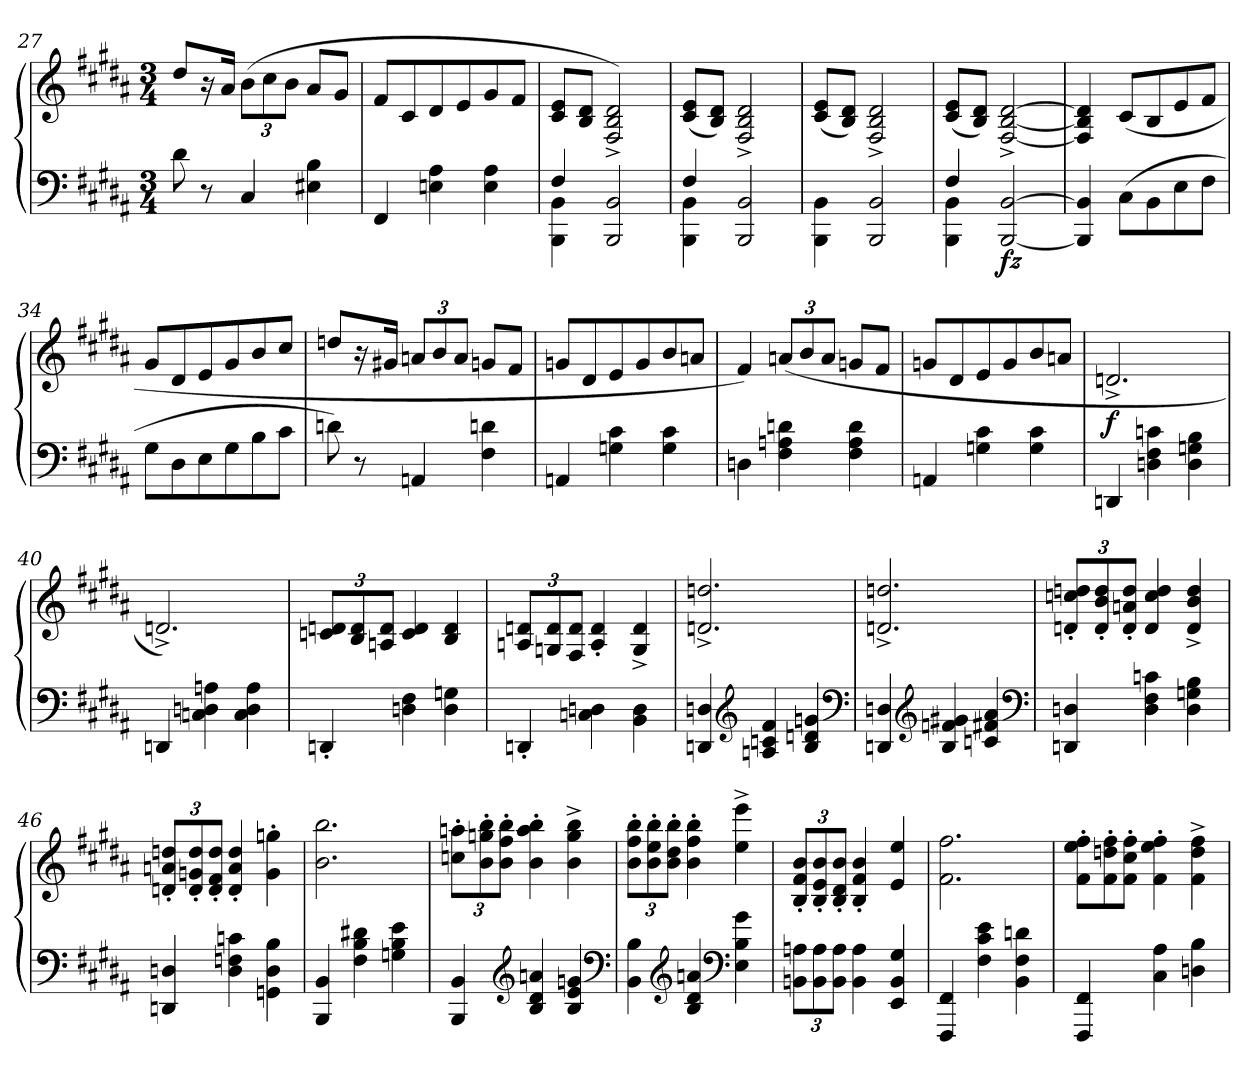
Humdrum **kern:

**kern	**kern	**dynam
*part1	*part1	*part1
*staff2	*staff1	*staff1/2
*clefF4	*clefG2	*
*k[f#c#g#d#a#]	*k[f#c#g#d#a#]	*
*B:	*B:	*
*M3/4	*M3/4	*
=27	=27	=27
8d#	8dd#L	.
8r	16r	.
.	16a#/Jk	.
*	*Xbrackettup	*
4C#	(12b\L	.
.	12cc#\	.
.	12b\J	.
4B 4E#X	8a#L	.
.	8g#J	.
=28	=28	=28
4FF#	8f#L	.
.	8c#	.
4A# 4En	8d#	.
.	8e	.
4A# 4E	8g#	.
.	8f#J	.
=29	=29	=29
*^	*	*
4F#	4BB 4BBB	8e 8c#L	.
.	.	8d# 8BJ	.
2ryy	2BB 2BBB	2d#^>/ 2B^>/ 2F#^>/)	.
=30	=30	=30	=30
4F#	4BB 4BBB	(<8e 8c#L	.
.	.	8d# 8BJ)	.
2ryy	2BB 2BBB	2d#^>/ 2B^>/ 2F#^>/	.
=31	=31	=31	=31
4ryy	4BB\ 4BBB\	(<8e 8c#L	.
.	.	8d# 8BJ)	.
2ryy	2BB 2BBB	2d#^>/ 2B^>/ 2F#^>/	.
=32	=32	=32	=32
4F#	4BB 4BBB	(<8e 8c#L	.
.	.	8d# 8BJ)	.
!	!	!	!LO:DY:b=2
2ryy	[2BB [2BBB	[2d#^>/ [2B^>/ [2F#^>/	fz
=33	=33	=33	=33
4ryy	4BB] 4BBB]	4d#]/ 4B]/ 4F#]/	.
2ryy	(>8C#L	(>8c#L	.
.	8BB	8B	.
.	8E	8e	.
.	8F#J	8f#J	.
*v	*v	*	*
=34	=34	=34
8G#L	8g#L	.
8D#	8d#	.
8E	8e	.
8G#	8g#	.
8B	8b	.
8c#J	8cc#J	.
=35	=35	=35
8dn)	8ddn/L	.
8r	16r	.
.	16g#X/Jk	.
4AAn	12anL	.
.	12b	.
.	12aJ	.
4dn 4F#	8gnL	.
.	8f#J	.
=36	=36	=36
4AAn	8gnL	.
.	8d#	.
4c# 4Gn	8e	.
.	8g	.
4c# 4G	8b	.
.	8anJ	.
=37	=37	=37
4Dn	4f#)	.
4dn 4An 4F#	(>12anL	.
.	12b	.
.	12aJ	.
4d 4A 4F#	8gnL	.
.	8f#J	.
=38	=38	=38
4AAn	8gnL	.
.	8d#	.
4c# 4Gn	8e	.
.	8g	.
4c# 4G	8b	.
.	8anJ	.
=39	=39	=39
4DDn	2.dn^>	f
4cn 4F# 4Dn	.	.
4B 4Gn 4D	.	.
=40	=40	=40
4DDn	2.dn^>)	.
4An 4Dn 4Cn	.	.
4A 4D 4C	.	.
=41	=41	=41
4DDn'	12dn 12cnL	.
.	12d 12B	.
.	12d 12AnJ	.
4F# 4Dn	4d 4c	.
4Gn 4D	4d 4B	.
=42	=42	=42
4DDn'/	12dn/ 12An/L	.
.	12d/ 12Gn/	.
.	12d/ 12F#/J	.
4Dn\ 4Cn\	4d'>/ 4A'>/	.
4D\ 4BB\	4d^>/ 4G^>/	.
=43	=43	=43
4Dn 4DDn	2.ddn^> 2.dn^>	.
*clefG2	*	*
4f# 4cn 4An	.	.
4gn 4dn 4B	.	.
*clefF4	*	*
=44	=44	=44
4Dn 4DDn	2.ddn^> 2.dn^>	.
*clefG2	*	*
4g#X 4fn 4B	.	.
4a# 4f#X 4cn	.	.
*clefF4	*	*
=45	=45	=45
4Dn 4DDn	12ddn' 12ccn' 12dn'L	.
.	12dd' 12b' 12d'	.
.	12dd' 12an' 12d'J	.
4cn 4F# 4D	4dd 4cc 4d	.
4B 4Gn 4D	4dd^> 4b^> 4d^>	.
=46	=46	=46
4Dn 4DDn	12ddn'> 12an'> 12dn'>L	.
.	12dd'> 12gn'> 12d'>	.
.	12dd'> 12f#'> 12d'>J	.
4cn 4Fn 4D	4dd'> 4a'> 4d'>	.
4B 4D 4GGn	4ggn' 4g'	.
=47	=47	=47
4BB 4BBB	2.bb 2.b	.
4d#X 4B 4F#	.	.
4e 4B 4Gn	.	.
=48	=48	=48
4BB 4BBB	12aan' 12ccn'L	.
.	12bb' 12ggn' 12b'	.
.	12bb' 12ff#' 12b'J	.
*clefG2	*	*
4a 4d# 4B	4bb' 4aa' 4b'	.
4gn 4e 4B	4bb^ 4gg^ 4b^	.
*clefF4	*	*
=49	=49	=49
4B 4BB	12bb' 12ff#' 12b'L	.
.	12bb' 12ee' 12b'	.
.	12bb' 12dd#' 12b'J	.
*clefG2	*	*
4an 4d# 4B	4bb' 4ff#' 4b'	.
*clefF4	*	*
4g# 4B 4E	4eee^< 4ee^<	.
=50	=50	=50
*Xbrackettup	*	*
12An 12BBnL	12b'> 12f#'> 12B'>L	.
12A 12BB	12b'> 12e'> 12B'>	.
12A 12BBJ	12b'> 12d#'> 12B'>J	.
4A 4BB	4b'> 4f#'> 4B'>	.
4G# 4BB 4EE	4ee 4e	.
=51	=51	=51
4FF# 4FFF#	2.ff# 2.f#	.
4e 4c# 4F#	.	.
4dn 4F# 4BB	.	.
=52	=52	=52
*	*Xtuplet	*
4FF# 4FFF#	12ff#' 12ee' 12f#'L	.
.	12ff#' 12ddn' 12f#'	.
.	12ff#' 12cc#' 12f#'J	.
4A# 4C#	4ff#' 4ee' 4f#'	.
4B 4Dn	4ff#^ 4dd^ 4f#^	.
=	=	=
*-	*-	*-
